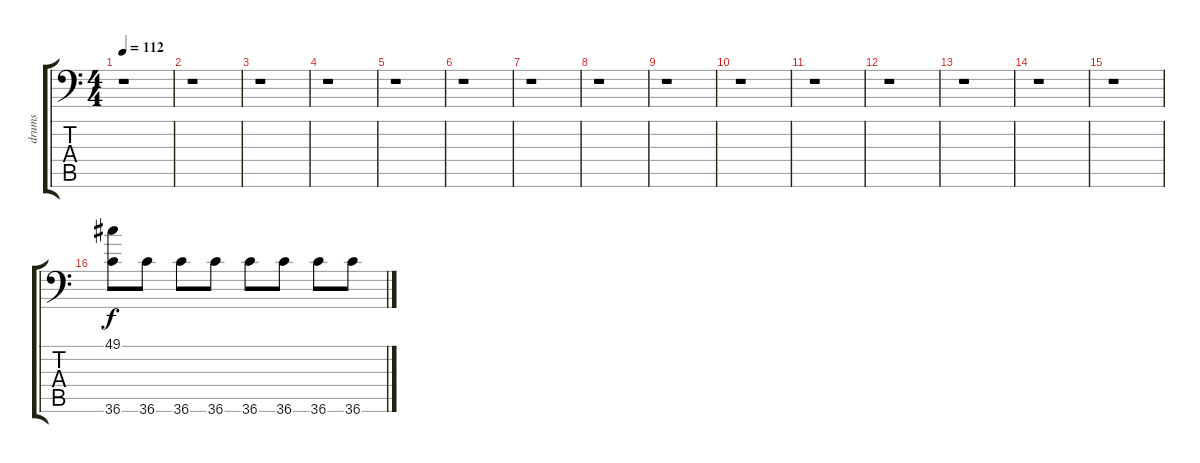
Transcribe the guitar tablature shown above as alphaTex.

\track ("drums" "drums") {instrument acousticgrandpiano}
\staff {score tabs}
\tuning (C-1 C-1 C-1 C-1 C-1 C-1) {hide}
\ts (4 4)
\tempo 112
\clef f4
\ks c
r.1{dy f} |
r.1 |
r.1 |
r.1 |
r.1 |
r.1 |
r.1 |
r.1 |
r.1 |
r.1 |
r.1 |
r.1 |
r.1 |
r.1 |
r.1 |
(49.1 36.6).8 36.6.8 36.6.8 36.6.8 36.6.8 36.6.8 36.6.8 36.6.8
